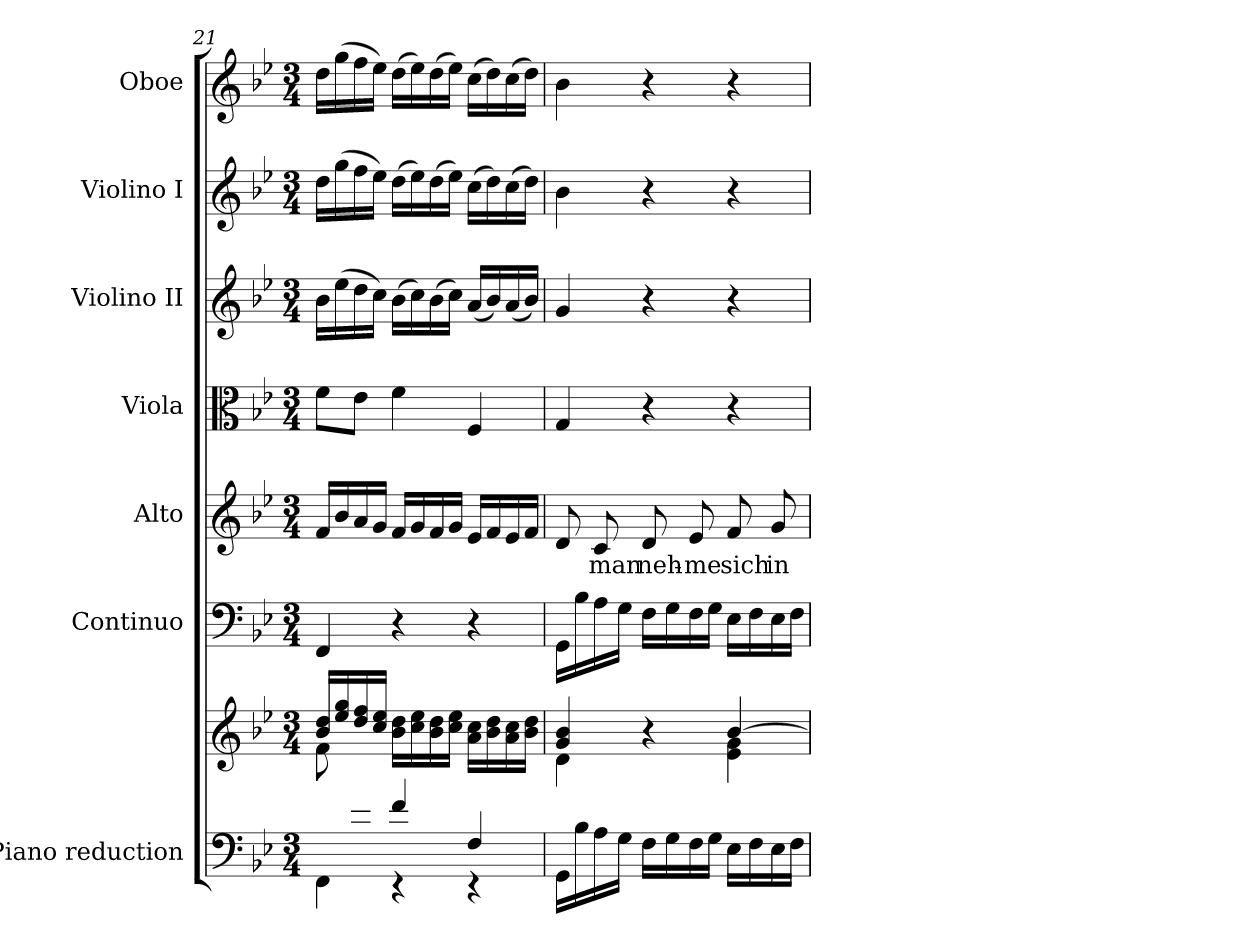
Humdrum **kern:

**kern	**kern	**kern	**kern	**text	**kern	**kern	**kern	**kern
*part7	*part7	*part6	*part5	*part5	*part4	*part3	*part2	*part1
*staff8	*staff7	*staff6	*staff5	*staff5	*staff4	*staff3	*staff2	*staff1
*I"Piano reduction	*	*I"Continuo	*I"Alto	*	*I"Viola	*I"Violino II	*I"Violino I	*I"Oboe
*I'Pno	*	*	*	*	*	*	*	*I'Ob
!!LO:PB:g=z
*clefF4	*clefG2	*clefF4	*clefG2	*	*clefC3	*clefG2	*clefG2	*clefG2
*k[b-e-]	*k[b-e-]	*k[b-e-]	*k[b-e-]	*	*k[b-e-]	*k[b-e-]	*k[b-e-]	*k[b-e-]
*M3/4	*M3/4	*M3/4	*M3/4	*	*M3/4	*M3/4	*M3/4	*M3/4
=21	=21	=21	=21	=21	=21	=21	=21	=21
*^	*^	*	*	*	*	*	*	*
8ryy	4FF\	16b-/ 16dd/LL	8f\L	4FF/	16f/LL	.	8f\L	16b-\LL	16dd\LL	16dd\LL
.	.	16ee-/ 16gg/	.	.	16b-/	.	.	(>16ee-\	(>16gg\	(>16gg\
8e-/J	.	16dd/ 16ff/	2ryy	.	16a/	.	8e-\J	16dd\	16ff\	16ff\
.	.	16cc/ 16ee-/JJ	.	.	16g/JJ	.	.	16cc\JJ)	16ee-\JJ)	16ee-\JJ)
4f/	4r	16b-\ 16dd\LL	.	4r	16f/LL	.	4f\	(>16b-\LL	(>16dd\LL	(>16dd\LL
.	.	16cc\ 16ee-\	.	.	16g/	.	.	16cc\)	16ee-\)	16ee-\)
.	.	16b-\ 16dd\	.	.	16f/	.	.	(>16b-\	(>16dd\	(>16dd\
.	.	16cc\ 16ee-\JJ	.	.	16g/JJ	.	.	16cc\JJ)	16ee-\JJ)	16ee-\JJ)
4F/	4r	16a\ 16cc\LL	.	4r	16e-/LL	.	4F/	(<16a/LL	(>16cc\LL	(>16cc\LL
.	.	16b-\ 16dd\	.	.	16f/	.	.	16b-/)	16dd\)	16dd\)
.	.	16a\ 16cc\	8ryy	.	16e-/	.	.	(<16a/	(>16cc\	(>16cc\
.	.	16b-\ 16dd\JJ	.	.	16f/JJ	.	.	16b-/JJ)	16dd\JJ)	16dd\JJ)
*v	*v	*	*	*	*	*	*	*	*	*
=22	=22	=22	=22	=22	=22	=22	=22	=22	=22
16GG\LL	4g/ 4b-/	4d\	16GG\LL	8d/	.	4G/	4g/	4b-\	4b-\
16B-\	.	.	16B-\	.	.	.	.	.	.
!	!	!	!	!	!LO:LY:b	!	!	!	!
16A\	.	.	16A\	8c/	man	.	.	.	.
16G\JJ	.	.	16G\JJ	.	.	.	.	.	.
!	!	!	!	!	!LO:LY:b	!	!	!	!
16F\LL	4r	4ryy	16F\LL	8d/	neh-	4r	4r	4r	4r
16G\	.	.	16G\	.	.	.	.	.	.
!	!	!	!	!	!LO:LY:b	!	!	!	!
16F\	.	.	16F\	8e-/	-me	.	.	.	.
16G\JJ	.	.	16G\JJ	.	.	.	.	.	.
!	!	!	!	!	!LO:LY:b	!	!	!	!
16E-\LL	[4b-/	4e-\ 4g\	16E-\LL	8f/	sich	4r	4r	4r	4r
16F\	.	.	16F\	.	.	.	.	.	.
!	!	!	!	!	!LO:LY:b	!	!	!	!
16E-\	.	.	16E-\	8g/	in	.	.	.	.
16F\JJ	.	.	16F\JJ	.	.	.	.	.	.
*	*v	*v	*	*	*	*	*	*	*
=	=	=	=	=	=	=	=	=
*-	*-	*-	*-	*-	*-	*-	*-	*-
